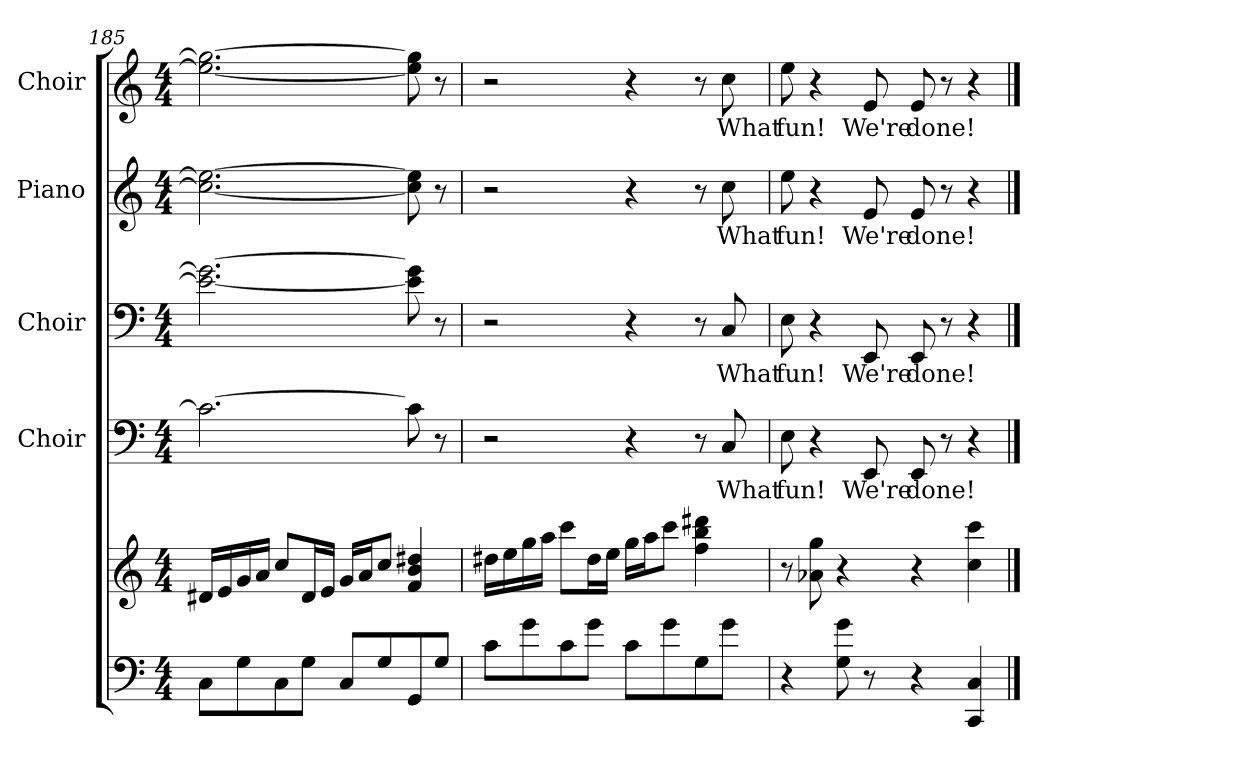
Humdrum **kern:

**kern	**kern	**kern	**text	**kern	**text	**kern	**text	**kern	**text
*part5	*part5	*part4	*part4	*part3	*part3	*part2	*part2	*part1	*part1
*staff6	*staff5	*staff4	*staff4	*staff3	*staff3	*staff2	*staff2	*staff1	*staff1
*	*	*I"Choir	*	*I"Choir	*	*I"Piano	*	*I"Choir	*
*	*	*I'Ch	*	*I'Ch	*	*I'Pno	*	*I'Ch	*
*clefF4	*clefG2	*clefF4	*	*clefF4	*	*clefG2	*	*clefG2	*
*k[]	*k[]	*k[]	*	*k[]	*	*k[]	*	*k[]	*
*M4/4	*M4/4	*M4/4	*	*M4/4	*	*M4/4	*	*M4/4	*
=185	=185	=185	=185	=185	=185	=185	=185	=185	=185
8CL	16d#XLL	2.c_	.	2.e_ 2.g_	.	2.cc_ 2.ee_	.	2.ee_ 2.gg_	.
.	16e	.	.	.	.	.	.	.	.
8G	16g	.	.	.	.	.	.	.	.
.	16aJJ	.	.	.	.	.	.	.	.
8C	8ccL	.	.	.	.	.	.	.	.
8GJ	16d#L	.	.	.	.	.	.	.	.
.	16eJJ	.	.	.	.	.	.	.	.
8CL	16gLL	.	.	.	.	.	.	.	.
.	16aJ	.	.	.	.	.	.	.	.
8G	8ccJ	.	.	.	.	.	.	.	.
8GG	4f 4b 4dd#X	8c]	.	8e] 8g]	.	8cc] 8ee]	.	8ee] 8gg]	.
8GJ	.	8r	.	8r	.	8r	.	8r	.
=186	=186	=186	=186	=186	=186	=186	=186	=186	=186
8cL	16dd#XLL	2r	.	2r	.	2r	.	2r	.
.	16ee	.	.	.	.	.	.	.	.
8g	16gg	.	.	.	.	.	.	.	.
.	16aaJJ	.	.	.	.	.	.	.	.
8c	8cccL	.	.	.	.	.	.	.	.
8gJ	16dd#L	.	.	.	.	.	.	.	.
.	16eeJJ	.	.	.	.	.	.	.	.
8cL	16ggLL	4r	.	4r	.	4r	.	4r	.
.	16aaJ	.	.	.	.	.	.	.	.
8g	8cccJ	.	.	.	.	.	.	.	.
8G	4ff 4bb 4ddd#X	8r	.	8r	.	8r	.	8r	.
8gJ	.	8C	What	8C	What	8cc	What	8cc	What
=187	=187	=187	=187	=187	=187	=187	=187	=187	=187
4r	8r	8E	fun!	8E	fun!	8ee	fun!	8ee	fun!
.	8a-X 8gg	4r	.	4r	.	4r	.	4r	.
8G 8g	4r	.	.	.	.	.	.	.	.
8r	.	8EE	We're	8EE	We're	8e	We're	8e	We're
4r	4r	8EE	done!	8EE	done!	8e	done!	8e	done!
.	.	8r	.	8r	.	8r	.	8r	.
4CC 4C	4cc 4ccc	4r	.	4r	.	4r	.	4r	.
==	==	==	==	==	==	==	==	==	==
*-	*-	*-	*-	*-	*-	*-	*-	*-	*-
